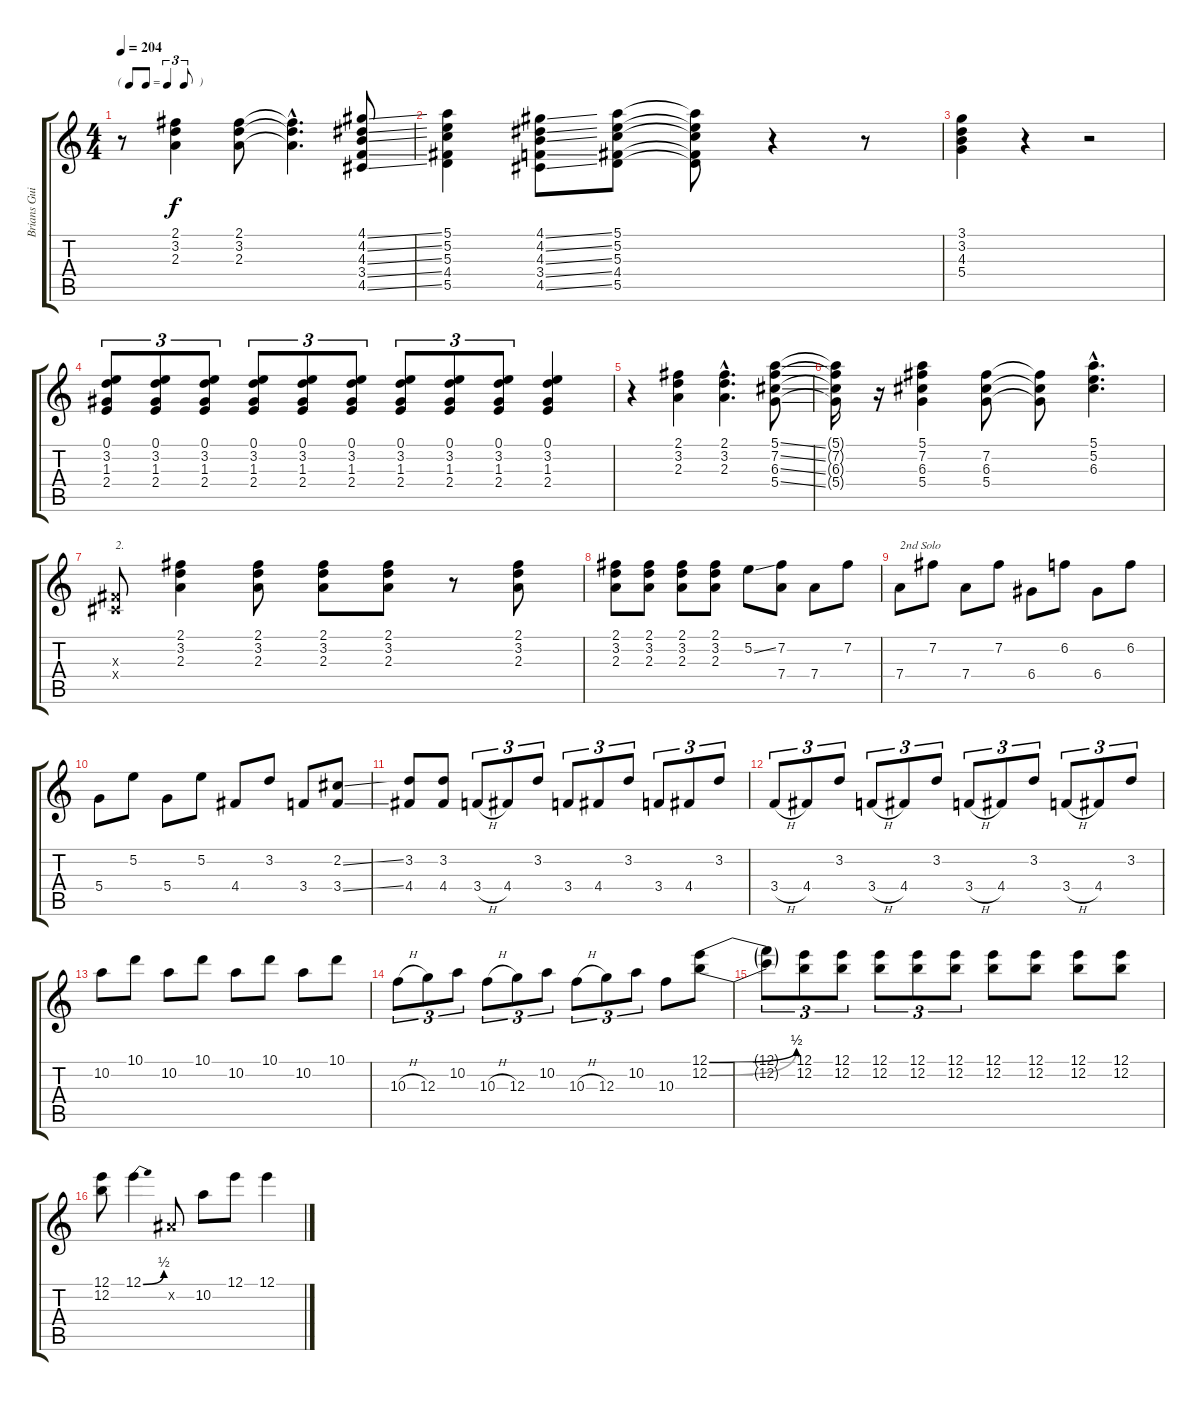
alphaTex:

\track ("Brians Guitar" "Brians Gui") {instrument electricguitarclean}
\staff {score tabs}
\tuning (E4 B3 G3 D3 A2 E2) {hide}
\ts (4 4)
\tf triplet8th
\tempo 204
\clef g2
\ks c
r.8{dy f} (2.1 3.2 2.3).4 (2.1 3.2 2.3).8 (2.1{hac t} 3.2{hac t} 2.3{hac t}).4{d} (4.1{ss} 4.2{ss} 4.3{ss} 3.4{ss} 4.5{ss}).8 |
(5.1 5.2 5.3 4.4 5.5).4 (4.1{ss} 4.2{ss} 4.3{ss} 3.4{ss} 4.5{ss}).8 (5.1 5.2 5.3 4.4 5.5).8 (5.1{t} 5.2{t} 5.3{t} 4.4{t} 5.5{t}).8 r.4 r.8 |
(3.1 3.2 4.3 5.4).4 r.4 r.2 |
(0.1 3.2 1.3 2.4).8{tu (3 2)} (0.1 3.2 1.3 2.4).8{tu (3 2)} (0.1 3.2 1.3 2.4).8{tu (3 2)} (0.1 3.2 1.3 2.4).8{tu (3 2)} (0.1 3.2 1.3 2.4).8{tu (3 2)} (0.1 3.2 1.3 2.4).8{tu (3 2)} (0.1 3.2 1.3 2.4).8{tu (3 2)} (0.1 3.2 1.3 2.4).8{tu (3 2)} (0.1 3.2 1.3 2.4).8{tu (3 2)} (0.1 3.2 1.3 2.4).4 |
r.4 (2.1 3.2 2.3).4 (2.1{hac} 3.2{hac} 2.3{hac}).4{d} (5.1{ss} 7.2{ss} 6.3{ss} 5.4{ss}).8 |
(5.1{t} 7.2{t} 6.3{t} 5.4{t}).16 r.16 (5.1 7.2 6.3 5.4).4 (7.2 6.3 5.4).8 (7.2{t} 6.3{t} 5.4{t}).8 (5.1{hac} 5.2{hac} 6.3{hac}).4{d} |
(-1.3{x} -1.4{x}).8{txt "2."} (2.1 3.2 2.3).4 (2.1 3.2 2.3).8 (2.1 3.2 2.3).8 (2.1 3.2 2.3).8 r.8 (2.1 3.2 2.3).8 |
(2.1 3.2 2.3).8 (2.1 3.2 2.3).8 (2.1 3.2 2.3).8 (2.1 3.2 2.3).8 5.2{ss}.8 (7.2 7.4).8 7.4.8 7.2.8 |
7.4.8{txt "2nd Solo"} 7.2.8 7.4.8 7.2.8 6.4.8 6.2.8 6.4.8 6.2.8 |
5.4.8 5.2.8 5.4.8 5.2.8 4.4.8 3.2.8 3.4.8 (2.2{ss} 3.4{ss}).8 |
(3.2 4.4).8 (3.2 4.4).8 3.4{h}.8{tu (3 2)} 4.4.8{tu (3 2)} 3.2.8{tu (3 2)} 3.4.8{tu (3 2)} 4.4.8{tu (3 2)} 3.2.8{tu (3 2)} 3.4.8{tu (3 2)} 4.4.8{tu (3 2)} 3.2.8{tu (3 2)} |
3.4{h}.8{tu (3 2)} 4.4.8{tu (3 2)} 3.2.8{tu (3 2)} 3.4{h}.8{tu (3 2)} 4.4.8{tu (3 2)} 3.2.8{tu (3 2)} 3.4{h}.8{tu (3 2)} 4.4.8{tu (3 2)} 3.2.8{tu (3 2)} 3.4{h}.8{tu (3 2)} 4.4.8{tu (3 2)} 3.2.8{tu (3 2)} |
10.2.8 10.1.8 10.2.8 10.1.8 10.2.8 10.1.8 10.2.8 10.1.8 |
10.3{h}.8{tu (3 2)} 12.3.8{tu (3 2)} 10.2.8{tu (3 2)} 10.3{h}.8{tu (3 2)} 12.3.8{tu (3 2)} 10.2.8{tu (3 2)} 10.3{h}.8{tu (3 2)} 12.3.8{tu (3 2)} 10.2.8{tu (3 2)} 10.3.8 (12.1{be (bend 0 0 60 2)} 12.2{be (bend 0 0 60 2)}).8 |
(12.1{t} 12.2{t}).8{tu (3 2)} (12.1 12.2).8{tu (3 2)} (12.1 12.2).8{tu (3 2)} (12.1 12.2).8{tu (3 2)} (12.1 12.2).8{tu (3 2)} (12.1 12.2).8{tu (3 2)} (12.1 12.2).8 (12.1 12.2).8 (12.1 12.2).8 (12.1 12.2).8 |
(12.1 12.2).8 12.1{be (bend 0 0 60 2)}.4 -1.2{x}.8 10.2.8 12.1.8 12.1.4
